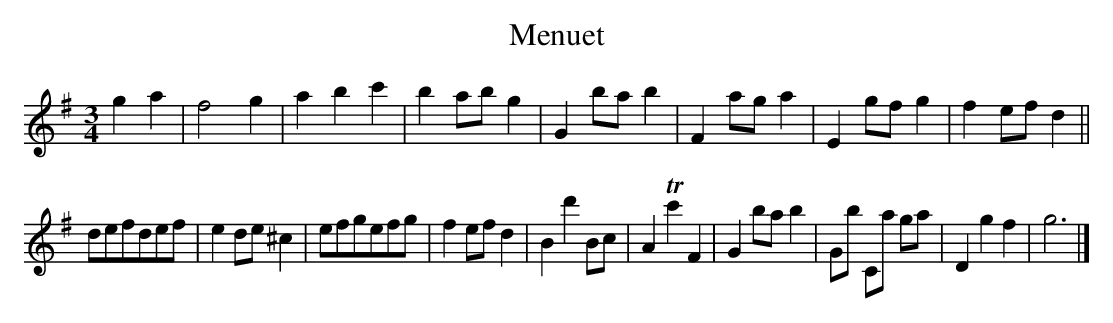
X:1
T:Menuet
M:3/4
K:Gmaj
L:1/8
g2 a2|f4 g2|a2 b2 c'2|b2 ab g2|G2 ba b2|F2 ag a2|E2 gf g2|f2 ef d2||
defdef|e2 de^c2|efgefg|f2 ef d2|B2 d'2 Bc|A2 !trill!c'2 F2|G2 ba b2|Gb Ca ga|D2 g2 f2|g6|]
